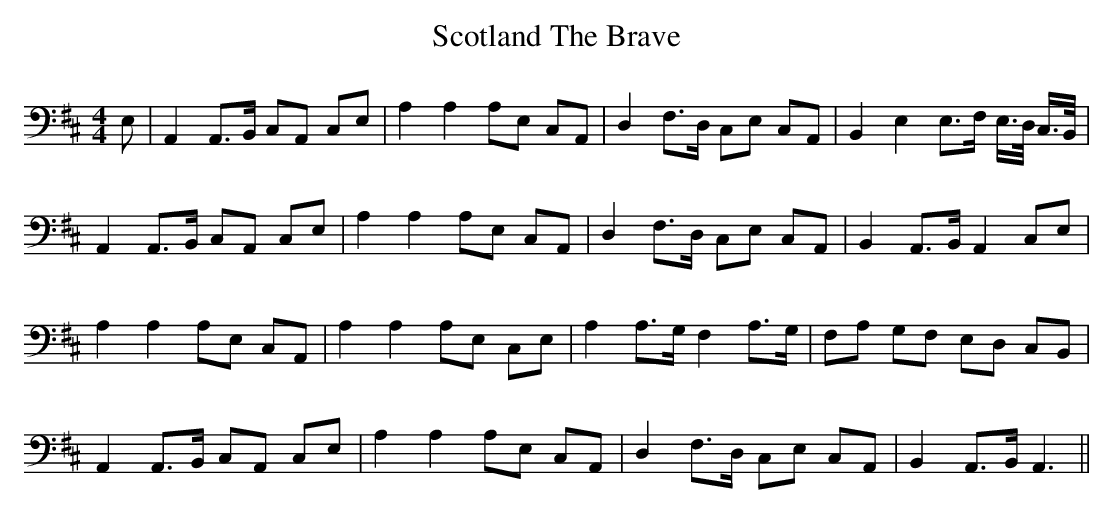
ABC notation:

X:1
T:Scotland The Brave
E:7
L:1/8
M:4/4
K:D clef=bass middle=d
e |\
A2 A>B cA ce | a2 a2 ae cA | d2 f>d ce cA | B2 e2 e>f e/>d/ c/>B/ |
A2 A>B cA ce | a2 a2 ae cA | d2 f>d ce cA | B2 A>B A2 ce |
a2 a2 ae cA | a2 a2 ae ce | a2 a>g f2 a>g | fa gf ed cB |
A2 A>B cA ce | a2 a2 ae cA | d2 f>d ce cA | B2 A>B A3 ||
